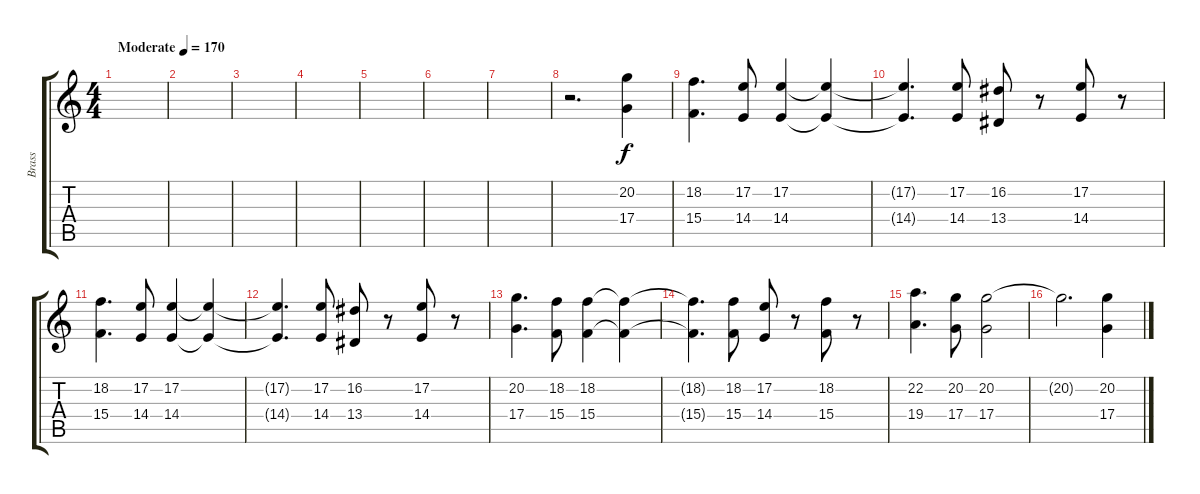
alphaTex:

\track ("Brass" "Brass") {instrument brasssection}
\staff {score tabs}
\tuning (E4 B3 G3 D3 A2 E2) {hide}
\ts (4 4)
\tempo (170 "Moderate")
\clef g2
\ks c
|
|
|
|
|
|
|
r.2{d} (20.2 17.4).4 |
(18.2 15.4).4{d} (17.2 14.4).8 (17.2 14.4).4 (17.2{t} 14.4{t}).4 |
(17.2{t} 14.4{t}).4{d} (17.2 14.4).8 (16.2 13.4).8 r.8 (17.2 14.4).8 r.8 |
(18.2 15.4).4{d} (17.2 14.4).8 (17.2 14.4).4 (17.2{t} 14.4{t}).4 |
(17.2{t} 14.4{t}).4{d} (17.2 14.4).8 (16.2 13.4).8 r.8 (17.2 14.4).8 r.8 |
(20.2 17.4).4{d} (18.2 15.4).8 (18.2 15.4).4 (18.2{t} 15.4{t}).4 |
(18.2{t} 15.4{t}).4{d} (18.2 15.4).8 (17.2 14.4).8 r.8 (18.2 15.4).8 r.8 |
(22.2 19.4).4{d} (20.2 17.4).8 (20.2 17.4).2 |
20.2{t}.2{d} (20.2 17.4).4
